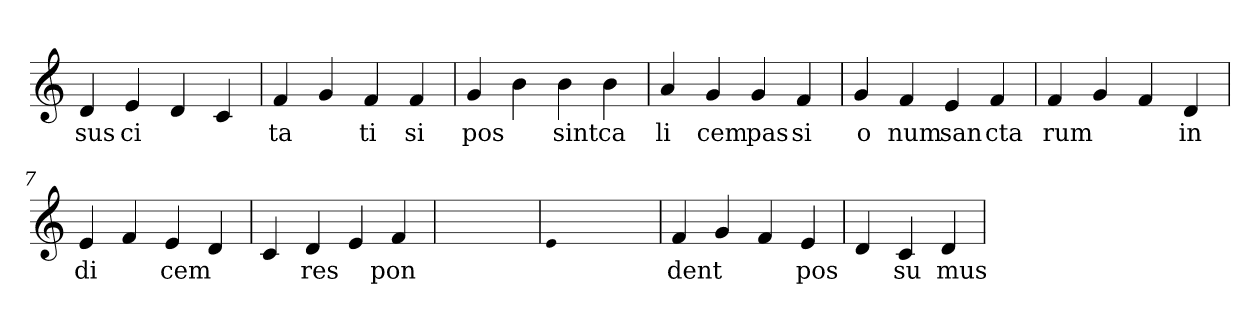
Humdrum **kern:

**kern	**text
*part1	*part1
*staff1	*staff1
*clefG2	*
=1	=1
4d	sus
4e	ci
4d	.
4c	.
=2	=2
4f	ta
4g	.
4f	ti
4f	si
=3	=3
4g	pos
4b	.
4b	sint
4b	ca
=4	=4
4a	li
4g	cem
4g	pas
4f	si
=5	=5
4g	o
4f	num
4e	san
4f	cta
=6	=6
4f	rum
4g	.
4f	.
4d	in
=7	=7
4e	di
4f	.
4e	cem
4d	.
=8	=8
4c	.
4d	res
4e	.
4f	pon
=9	=9
1ryy	.
=9	=9
qqe	.
1ryy	.
=9	=9
4f	dent
4g	.
4f	.
4e	pos
=10	=10
4d	.
4c	su
4d	mus
=	=
*-	*-
